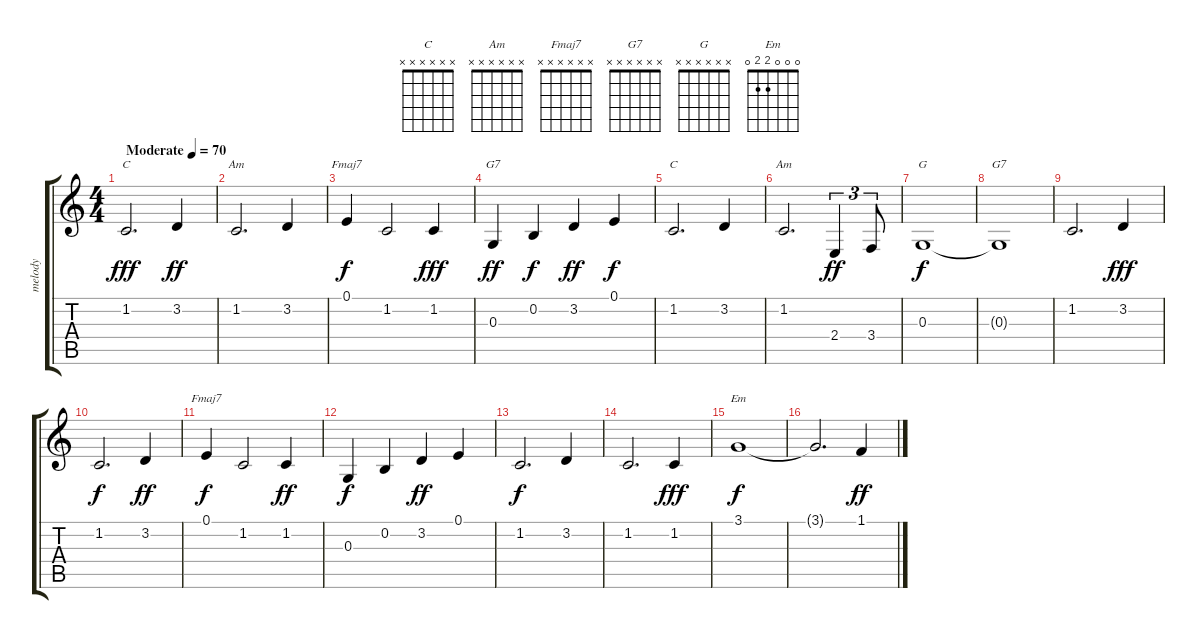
\track ("melody  " "melody  ") {instrument acousticgrandpiano}
\staff {score tabs}
\tuning (E4 B3 G3 D3 A2 E2) {hide}
\chord ("C" 0 1 0 2 3 x)
\chord ("Am" 0 1 2 2 0 x)
\chord ("Fmaj7" 0 1 2 3 x x)
\chord ("G7" 1 0 0 0 2 3)
\chord ("C" x x x x x x)
\chord ("Am" x x x x x x)
\chord ("G" x x x x x x)
\chord ("G7" x x x x x x)
\chord ("Fmaj7" x x x x x x)
\chord ("Em" 0 0 0 2 2 0)
\ts (4 4)
\tempo (70 "Moderate")
\clef g2
\ks c
1.2.2{d ch "C" dy fff instrument acousticgrandpiano} 3.2.4{dy ff} |
1.2.2{d ch "Am"} 3.2.4 |
0.1.4{ch "Fmaj7" dy f} 1.2.2 1.2.4{dy fff} |
0.3.4{ch "G7" dy ff} 0.2.4{dy f} 3.2.4{dy ff} 0.1.4{dy f} |
1.2.2{d ch "C"} 3.2.4 |
1.2.2{d ch "Am"} 2.4.4{tu (3 2) dy ff} 3.4.8{tu (3 2)} |
0.3.1{ch "G" dy f} |
0.3{t}.1{ch "G7"} |
1.2.2{d} 3.2.4{dy fff} |
1.2.2{d dy f} 3.2.4{dy ff} |
0.1.4{ch "Fmaj7" dy f} 1.2.2 1.2.4{dy ff} |
0.3.4{dy f} 0.2.4 3.2.4{dy ff} 0.1.4 |
1.2.2{d dy f} 3.2.4 |
1.2.2{d} 1.2.4{dy fff} |
3.1.1{ch "Em" dy f} |
3.1{t}.2{d} 1.1.4{dy ff}
